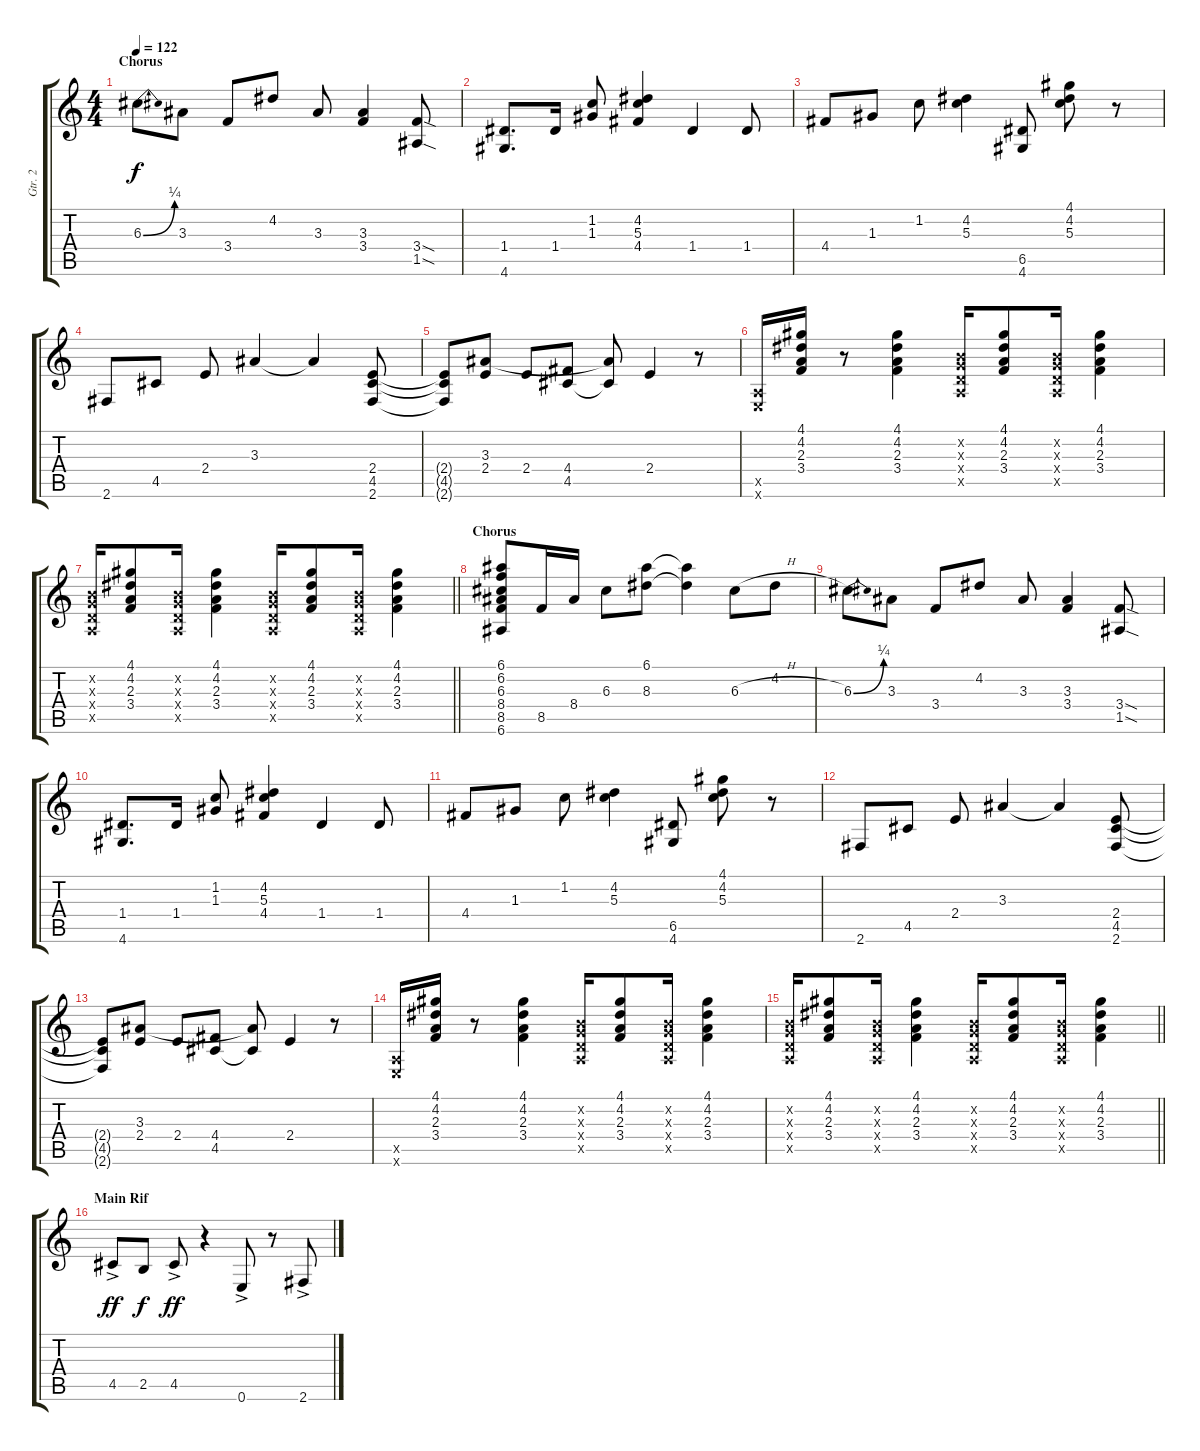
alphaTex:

\track ("Gtr. 2" "Gtr. 2") {instrument electricguitarjazz}
\staff {score tabs}
\tuning (E4 B3 G3 D3 A2 E2) {hide}
\ts (4 4)
\section ("" "Chorus")
\tempo 122
\clef g2
\ks c
6.3{be (bend 0 0 60 1)}.8{dy f} 3.3.8 3.4.8 4.2.8 3.3.8 (3.3 3.4).4 (3.4{sod} 1.5{sod}).8 |
(1.4 4.6).8{d} 1.4.16 (1.2 1.3).8 (4.2 5.3 4.4).4 1.4.4 1.4.8 |
4.4.8 1.3.8 1.2.8 (4.2 5.3).4 (6.5 4.6).8 (4.1 4.2 5.3).8 r.8 |
2.6.8 4.5.8 2.4.8 3.3.4 3.3{t}.4 (2.4 4.5 2.6).8 |
(2.4{t} 4.5{t} 2.6{t}).8 (3.3 2.4).8 2.4.8 (4.4 4.5).8 (3.3{t} 4.5{t}).8 2.4.4 r.8 |
(0.5{x} 0.6{x}).16 (4.1 4.2 2.3 3.4).16 r.8 (4.1 4.2 2.3 3.4).4 (0.2{x} 0.3{x} 0.4{x} 0.5{x}).16 (4.1 4.2 2.3 3.4).8 (0.2{x} 0.3{x} 0.4{x} 0.5{x}).16 (4.1 4.2 2.3 3.4).4 |
\barLineRight lightlight
(0.2{x} 0.3{x} 0.4{x} 0.5{x}).16 (4.1 4.2 2.3 3.4).8 (0.2{x} 0.3{x} 0.4{x} 0.5{x}).16 (4.1 4.2 2.3 3.4).4 (0.2{x} 0.3{x} 0.4{x} 0.5{x}).16 (4.1 4.2 2.3 3.4).8 (0.2{x} 0.3{x} 0.4{x} 0.5{x}).16 (4.1 4.2 2.3 3.4).4 |
\section ("" "Chorus")
(6.1 6.2 6.3 8.4 8.5 6.6).8 8.5.16 8.4.16 6.3.8 (6.1 8.3).8 (6.1{t} 8.3{t}).4 6.3{h}.8 4.2.8 |
6.3{be (bend 0 0 60 1)}.8 3.3.8 3.4.8 4.2.8 3.3.8 (3.3 3.4).4 (3.4{sod} 1.5{sod}).8 |
(1.4 4.6).8{d} 1.4.16 (1.2 1.3).8 (4.2 5.3 4.4).4 1.4.4 1.4.8 |
4.4.8 1.3.8 1.2.8 (4.2 5.3).4 (6.5 4.6).8 (4.1 4.2 5.3).8 r.8 |
2.6.8 4.5.8 2.4.8 3.3.4 3.3{t}.4 (2.4 4.5 2.6).8 |
(2.4{t} 4.5{t} 2.6{t}).8 (3.3 2.4).8 2.4.8 (4.4 4.5).8 (3.3{t} 4.5{t}).8 2.4.4 r.8 |
(0.5{x} 0.6{x}).16 (4.1 4.2 2.3 3.4).16 r.8 (4.1 4.2 2.3 3.4).4 (0.2{x} 0.3{x} 0.4{x} 0.5{x}).16 (4.1 4.2 2.3 3.4).8 (0.2{x} 0.3{x} 0.4{x} 0.5{x}).16 (4.1 4.2 2.3 3.4).4 |
\barLineRight lightlight
(0.2{x} 0.3{x} 0.4{x} 0.5{x}).16 (4.1 4.2 2.3 3.4).8 (0.2{x} 0.3{x} 0.4{x} 0.5{x}).16 (4.1 4.2 2.3 3.4).4 (0.2{x} 0.3{x} 0.4{x} 0.5{x}).16 (4.1 4.2 2.3 3.4).8 (0.2{x} 0.3{x} 0.4{x} 0.5{x}).16 (4.1 4.2 2.3 3.4).4 |
\section ("" "Main Rif")
4.5{ac}.8{dy ff} 2.5.8{dy f} 4.5{ac}.8{dy ff} r.4 0.6{ac}.8 r.8 2.6{ac}.8
